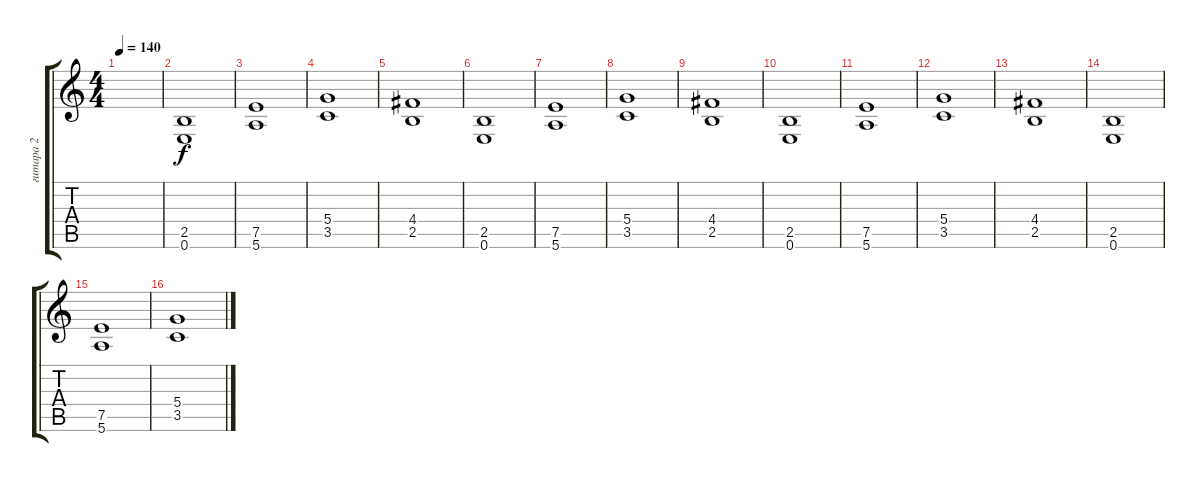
\track ("гитара 2" "гитара 2") {instrument distortionguitar bank 30}
\staff {score tabs}
\tuning (E4 B3 G3 D3 A2 E2) {hide}
\ts (4 4)
\tempo 140
\clef g2
\ks c
|
(2.5 0.6).1 |
(7.5 5.6).1 |
(5.4 3.5).1 |
(4.4 2.5).1 |
(2.5 0.6).1 |
(7.5 5.6).1 |
(5.4 3.5).1 |
(4.4 2.5).1 |
(2.5 0.6).1 |
(7.5 5.6).1 |
(5.4 3.5).1 |
(4.4 2.5).1 |
(2.5 0.6).1 |
(7.5 5.6).1 |
(5.4 3.5).1
